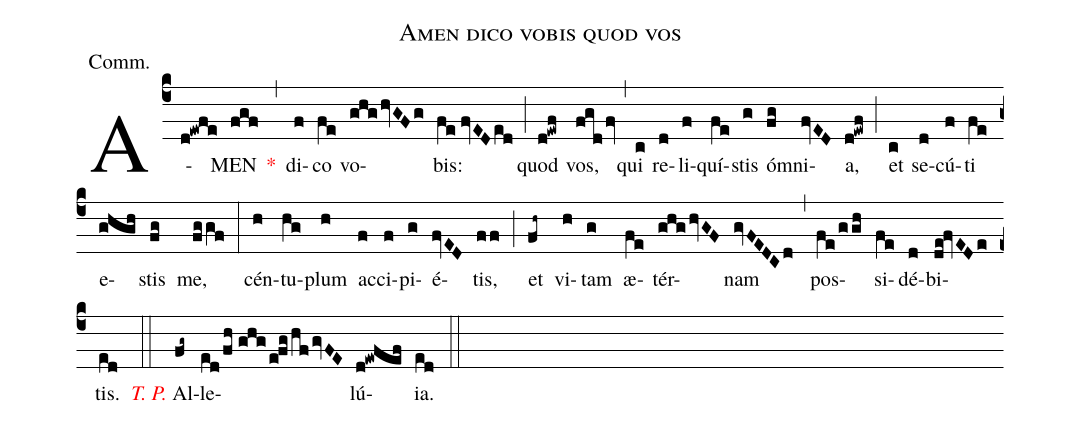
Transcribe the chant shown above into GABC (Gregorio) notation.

name:Amen dico vobis quod vos;
annotation:Comm.;
mode:I.;
office-part:Communion;
%%
(c4) A(d!ewfe)MEN(fgf) <v>\red{*}</v>(,) di(f)co(fe) vo(ghghvGFg)bis:(fe//fvEDed) (;) quod(d!ewf) vos,(fgdfv) (,) qui(c) re(d)li(f)quí(fe)stis(g) ó(fg)mni(fvED)a,(d!ewf) (;) et(c) se(d)cú(f)ti(fe) e(ghgh)stis(fg) me,(fggf) (:) cén(h)tu(hg)plum(h) ac(f)ci(f)pi(g)é(fvED)tis,(ff) (;) et(fh~) vi(h)tam(g) æ(fe)tér(ghghvGF)nam(gvFEDCd) (,) pos(fe/ggh)si(fe)dé(d)bi(de!fvEDe)tis.(ed) (::) <v>\redit{T. P.}</v> Al(fg~)le(ed/fh//ghg/e!fg/hfgvFE)lú(d!ewfef)ia.(ed) (::)
